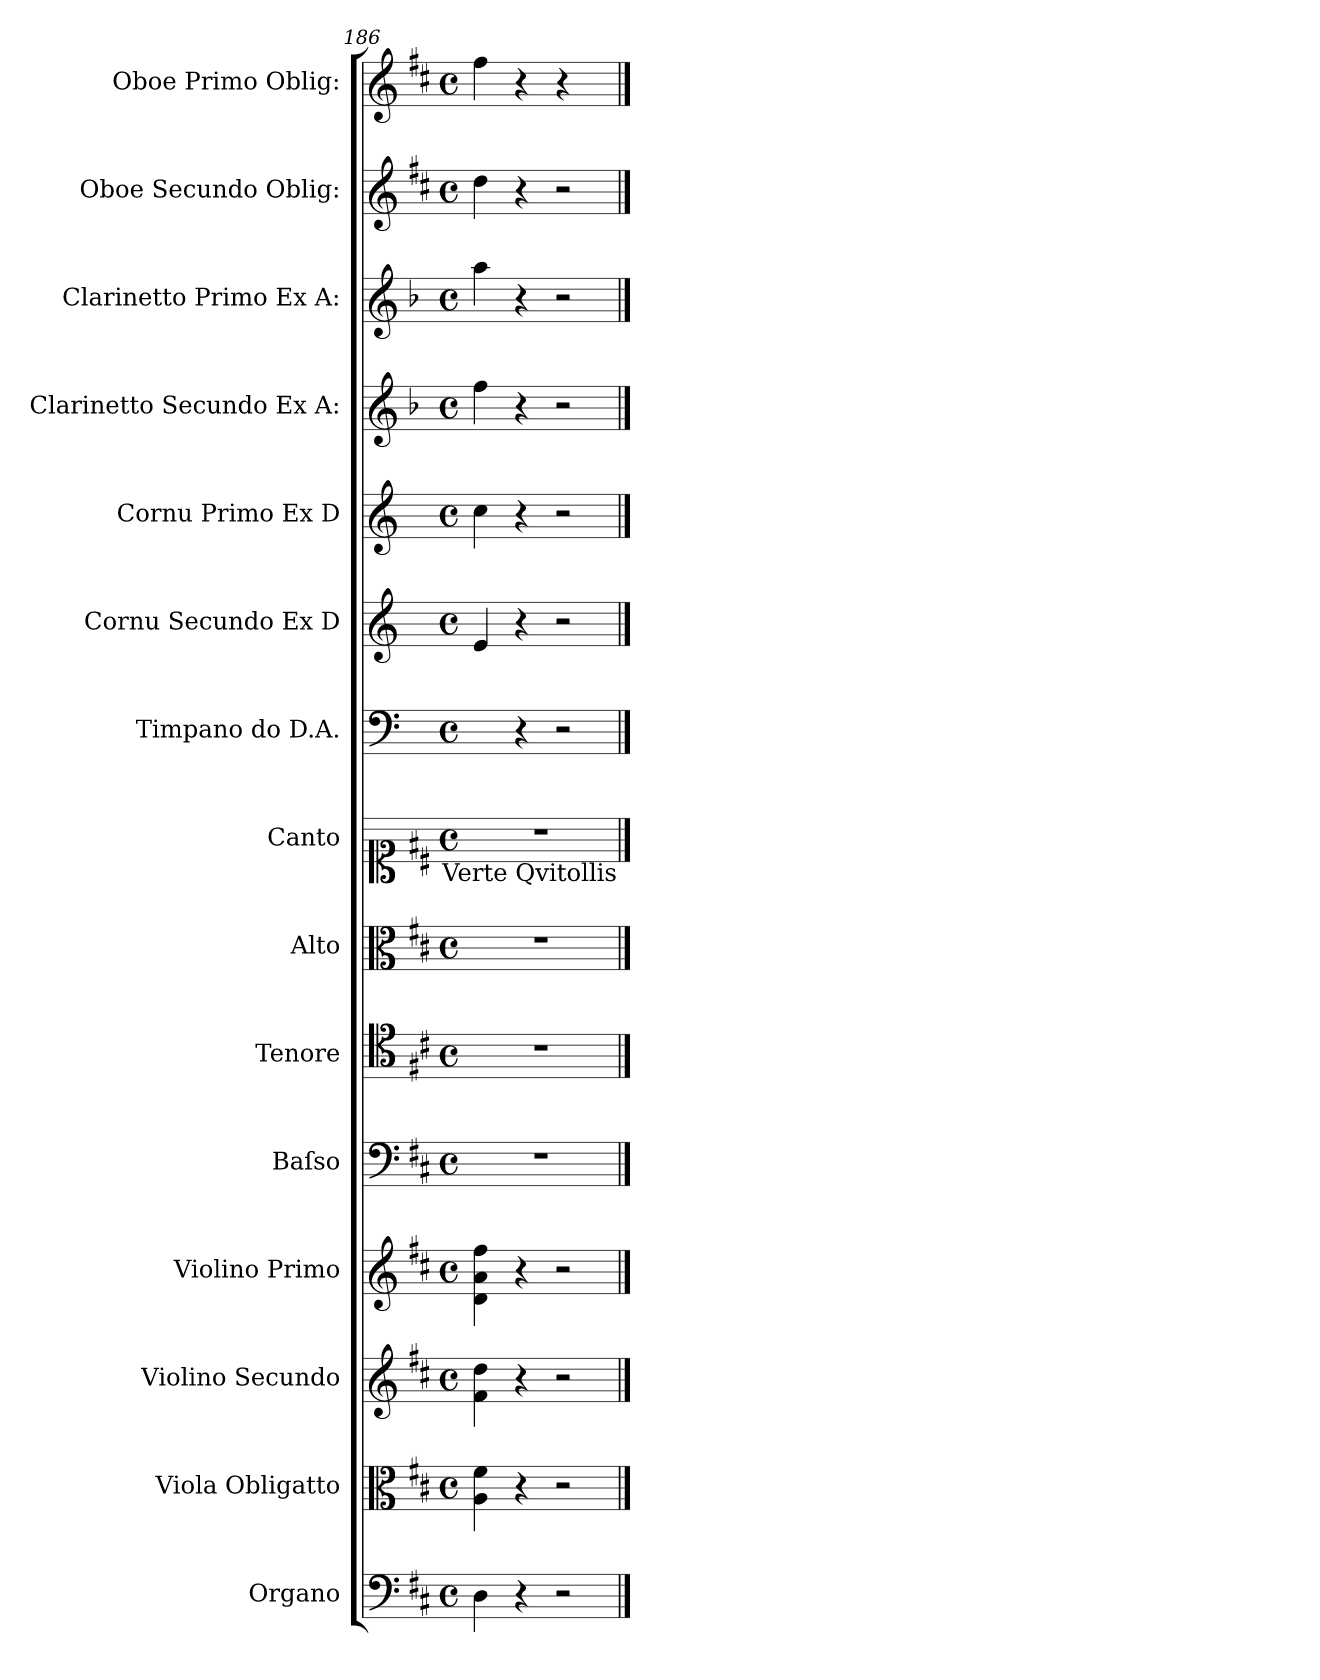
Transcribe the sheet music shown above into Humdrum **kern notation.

**kern	**kern	**kern	**kern	**kern	**kern	**kern	**kern	**kern	**kern	**kern	**kern	**kern	**kern	**kern
*part15	*part14	*part13	*part12	*part11	*part10	*part9	*part8	*part7	*part6	*part5	*part4	*part3	*part2	*part1
*staff15	*staff14	*staff13	*staff12	*staff11	*staff10	*staff9	*staff8	*staff7	*staff6	*staff5	*staff4	*staff3	*staff2	*staff1
*I"Organo	*I"Viola Obligatto	*I"Violino Secundo	*I"Violino Primo	*I"Baſso	*I"Tenore	*I"Alto	*I"Canto	*I"Timpano do D.A.	*I"Cornu Secundo Ex D	*I"Cornu Primo Ex D	*I"Clarinetto Secundo Ex A:	*I"Clarinetto Primo Ex A:	*I"Oboe Secundo Oblig:	*I"Oboe Primo Oblig:
*I'org	*I'vla obl	*I'vl 2	*I'vl 1	*I'B	*I'T	*I'A	*	*	*	*	*I'cl 2 in A	*I'cl 1 in A	*I'ob 2	*I'ob 1
*clefF4	*clefC3	*clefG2	*clefG2	*clefF4	*clefC4	*clefC3	*clefC1	*clefF4	*clefG2	*clefG2	*clefG2	*clefG2	*clefG2	*clefG2
*	*	*	*	*	*	*	*	*	*ITrd6c10	*ITrd6c10	*ITrd2c3	*ITrd2c3	*	*
*k[f#c#]	*k[f#c#]	*k[f#c#]	*k[f#c#]	*k[f#c#]	*k[f#c#]	*k[f#c#]	*k[f#c#]	*k[]	*k[f#c#]	*k[f#c#]	*k[f#c#]	*k[f#c#]	*k[f#c#]	*k[f#c#]
*D:	*D:	*D:	*D:	*D:	*D:	*D:	*D:	*	*D:	*D:	*D:	*D:	*D:	*D:
*M4/4	*M4/4	*M4/4	*M4/4	*M4/4	*M4/4	*M4/4	*M4/4	*M4/4	*M4/4	*M4/4	*M4/4	*M4/4	*M4/4	*M4/4
*met(c)	*met(c)	*met(c)	*met(c)	*met(c)	*met(c)	*met(c)	*met(c)	*met(c)	*met(c)	*met(c)	*met(c)	*met(c)	*met(c)	*met(c)
=186	=186	=186	=186	=186	=186	=186	=186	=186	=186	=186	=186	=186	=186	=186
4D\	4A\ 4f#\	4f#\ 4dd\	4d\ 4a\ 4ff#\	1r	1r	1r	1r	4R\	4F#/	4d\	4dd\	4ff#\	4dd\	4ff#\
4r	4r	4r	4r	.	.	.	.	4r	4r	4r	4r	4r	4r	4r
!	!	!	!	!	!	!	!	!	!	!	!	!	!	!LO:N:vis=4
2r	2r	2r	2r	.	.	.	.	2r	2r	2r	2r	2r	2r	2r
!	!	!	!	!	!	!	!LO:TX:b:t=Verte Qvitollis	!	!	!	!	!	!	!
==	==	==	==	==	==	==	==	==	==	==	==	==	==	==
*-	*-	*-	*-	*-	*-	*-	*-	*-	*-	*-	*-	*-	*-	*-
